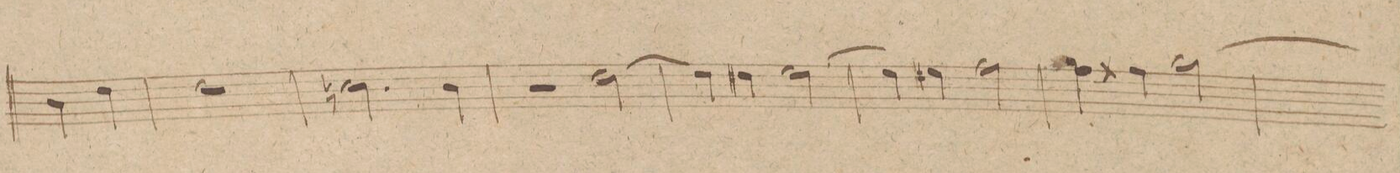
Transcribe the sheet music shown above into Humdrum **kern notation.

**kern	**dynam
*I"Oboi 1mo	*
*clefG2	*
*k[f#c#g#]	*
*met(c|)	*
*M2/2	*
4b\	.
4dd\	.
=234	=234
1dd	.
=235	=235
2.ccn\	.
4b\	.
=236	=236
2r	.
[2dd\	.
=237	=237
4dd\]	.
4dd#X\	.
[2ee\	.
=238	=238
4ee\]	.
4ee#X\	.
2ff#\	.
=239	=239
4ff#\	.
4ff##X\	.
[2gg#\	.
=240	=240
*-	*-
